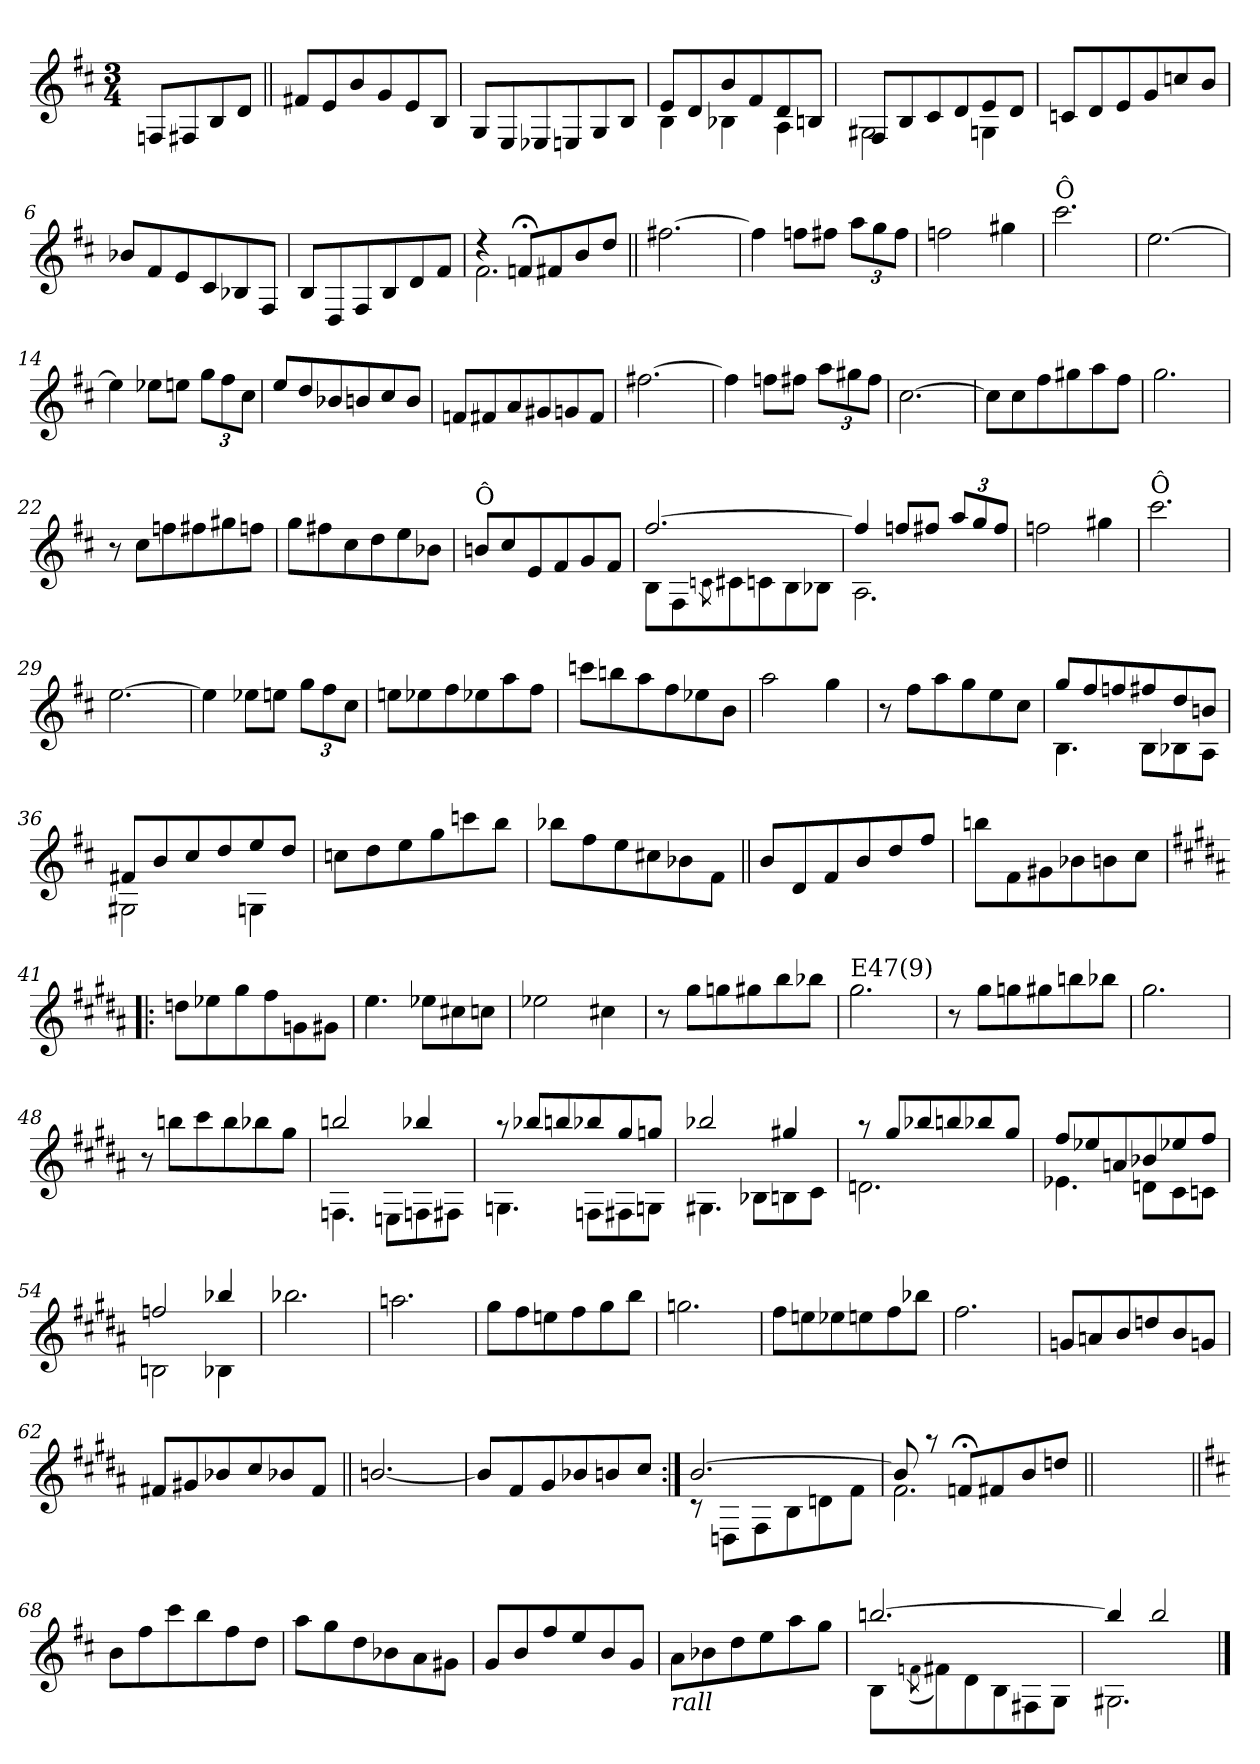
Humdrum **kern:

**kern
*part1
*staff1
*clefG2
*k[f#c#]
*D:
*M3/4
=
8Fn!/L
8F#X!/
8B!/
8d!/J
=1||
8f#X!/L
8e!/
8b!/
8g!/
8e!/
8B!/J
=2
8G!/L
8E!/
8E-X!/
8En!/
8G!/
8B!/J
=3
*^
8e!/L	4B\
8d!/	.
8b!/	4B-X\
8f#!/	.
8d!/	4A\
8B!/J	.
!!LO:LB:g=z	!!
=4	=4
8F#!/L	2G#X\
8B!/	.
8c#!/	.
8d!/	.
8e!/	4Gn\
8d!/J	.
*v	*v
=5
8cn!/L
8d!/
8e!/
8g!/
8ccn!/
8b!/J
=6
8b-X!/L
8f#!/
8e!/
8c#!/
8B-X!/
8F#!/J
=7
8B!/L
8D!/
8F#!/
8B!/
8d!/
8f#!/J
=8
*^
4r:dd	2.f#!\
8fn;</L	.
8f#X/	.
8b/	.
8dd/J	.
*v	*v
!!LO:LB:g=z
=9||
[2.ff#X\
=10
4ff#\]
8ffn\L
8ff#X\J
12aa\L
12gg\
12ff#\J
=11
2ffn\
4gg#X\
=12
!LO:TX:a:t=Ô
2.ccc#\
=13
[2.ee\
!!LO:LB:g=z
=14
4ee\]
8ee-X\L
8een\J
12gg\L
12ff#\
12cc#\J
=15
8ee/L
8dd/
8b-X/
8bn/
8cc#/
8b/J
=16
8fn/L
8f#X/
8a/
8g#X/
8gn/
8f#/J
=17
[2.ff#X\
=18
4ff#\]
8ffn\L
8ff#X\J
12aa\L
12gg#X\
12ff#\J
!!LO:LB:g=z
=19
[2.cc#\
=20
8cc#\L]
8cc#\
8ff#\
8gg#X\
8aa\
8ff#\J
=21
2.gg\
=22
8r
8cc#\L
8ffn\
8ff#X\
8gg#X\
8ffn\J
=23
8gg\L
8ff#X\
8cc#\
8dd\
8ee\
8b-X\J
!!LO:LB:g=z
=24
!LO:TX:a:t=Ô
8bn/L
8cc#/
8e/
8f#/
8g/
8f#/J
=25
*^
[>2.ff#/	8B\L
.	8F#\
.	8qcn\
.	8c#X\
.	8cn\
.	8B\
.	8B-X\J
=26	=26
4ff#/]	2.A\
8ffn/L	.
8ff#X/J	.
12aa/L	.
12gg/	.
12ff#/J	.
*v	*v
=27
2ffn\
4gg#X\
!!LO:LB:g=z
=28
!LO:TX:a:t=Ô
2.ccc#\
=29
[2.ee\
=30
4ee\]
8ee-X\L
8een\J
12gg\L
12ff#\
12cc#\J
=31
8een\L
8ee-X\
8ff#\
8ee-X\
8aa\
8ff#\J
=32
8cccn\L
8bbn\
8aa\
8ff#\
8ee-X\
8b\J
!!LO:LB:g=z
=33
2aa\
4gg\
=34
8r
8ff#\L
8aa\
8gg\
8ee\
8cc#\J
=35
*^
8gg/L	4.B\
8ff#/	.
8ffn/	.
8ff#X/	8B\L
8dd/	8B-X\
8bn/J	8A\J
=36	=36
8f#X/L	2G#X\
8b/	.
8cc#/	.
8dd/	.
8ee/	4Gn\
8dd/J	.
*v	*v
!!LO:LB:g=z
=37
8ccn\L
8dd\
8ee\
8gg\
8cccn\
8bb\J
=38
8bb-X\L
8ff#\
8ee\
8cc#X\
8b-X\
8f#\J
=39||
8b/L
8d/
8f#/
8b/
8dd/
8ff#/J
=40
8bbn\L
8f#\
8g#X\
8b-X\
8bn\
8cc#\J
!!LO:PB:g=z
=41!|:
*k[f#c#g#d#a#]
*B:
8ddn\L
8ee-X\
8gg#\
8ff#\
8gn\
8g#X\J
=42
4.ee\
8ee-X\L
8cc#X\
8ccn\J
=43
2ee-X\
4cc#X\
=44
8r
8gg#\L
8ggn\
8gg#X\
8bb\
8bb-X\J
=45
!LO:TX:a:t=E47(9)
2.gg#\
!!LO:LB:g=z
=46
8r
8gg#\L
8ggn\
8gg#X\
8bbn\
8bb-X\J
=47
2.gg#\
=48
8r
8bbn\L
8ccc#\
8bb\
8bb-X\
8gg#\J
=49
*^
2bbn/	4.Fn\
.	8En\L
4bb-X/	8Fn\
.	8F#X\J
=50	=50
8raa	4.Gn\
8bb-X/L	.
8bbn/	.
8bb-X/	8Fn\L
8gg#/	8F#X\
8ggn/J	8Gn\J
!!LO:LB:g=z	!!
=51	=51
2bb-X/	4.G#X\
.	8B-X\L
4gg#X/	8Bn\
.	8c#\J
=52	=52
8raa	2.dn\
8gg#/L	.
8bb-X/	.
8bbn/	.
8bb-X/	.
8gg#/J	.
=53	=53
8ff#/L	4.e-X\
8ee-X/	.
8an/	.
8b-X/	8dn\L
8ee-X/	8c#\
8ff#/J	8cn\J
=54	=54
2ffn/	2Bn\
4bb-X/	4B-X\
*v	*v
!!LO:LB:g=z
=55
2.bb-X\
=56
2.aan\
=57
8gg#\L
8ff#\
8een\
8ff#\
8gg#\
8bb\J
=58
2.ggn\
=59
8ff#\L
8een\
8ee-X\
8een\
8ff#\
8bb-X\J
!!LO:LB:g=z
=60
2.ff#\
=61
8gn/L
8an/
8b/
8ddn/
8b/
8gn/J
=62
8f#X/L
8g#X/
8b-X/
8cc#/
8b-X/
8f#/J
=63||
[2.bn/
=64
8bn/L]
8f#/
8g#/
8b-X/
8bn/
8cc#/J
!!LO:LB:g=z
=65:|!
*^
[>2.b/	8rc
.	8Dn\L
.	8F#\
.	8B\
.	8dn\
.	8f#\J
=66	=66
8b:/]	2.f#\
8raa	.
8fn;</L	.
8f#X/	.
8b/	.
8ddn/J	.
*v	*v
=67||
2.ryy
=68||
*k[f#c#]
*D:
8b\L
8ff#\
8ccc#\
8bb\
8ff#\
8dd\J
!!LO:LB:g=z
=69
8aa\L
8gg\
8dd\
8b-X\
8a\
8g#X\J
=70
8g/L
8b/
8ff#/
8ee/
8b/
8g/J
=71
!LO:TX:b:i:t=rall
8a\L
8b-X\
8dd\
8ee\
8aa\
8gg\J
=72
*^
[>2.bbn/	8B\L
.	(>8qfn\
.	8f#X\)
.	8d\
.	8B\
.	8F#X\
.	8G\J
=73	=73
4bb/]	2.G#X\
2bb>/	.
*v	*v
==
*-
